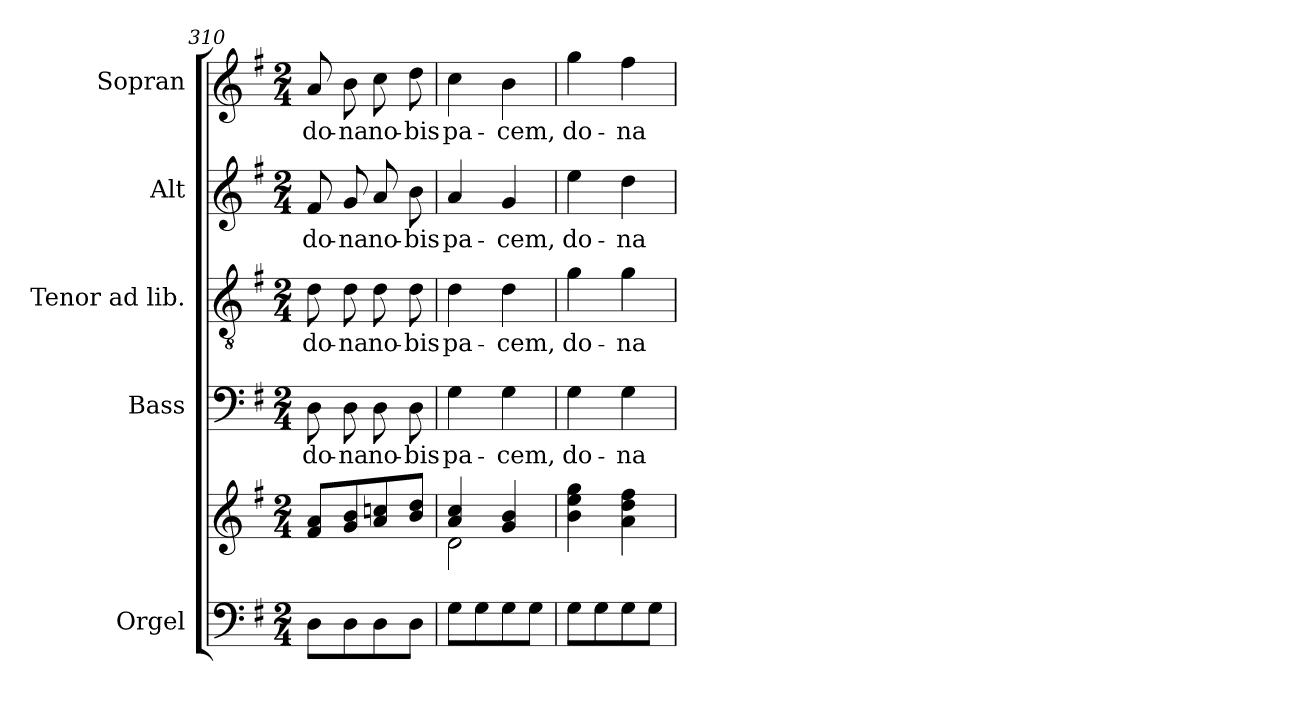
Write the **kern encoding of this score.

**kern	**kern	**kern	**text	**kern	**text	**kern	**text	**kern	**text
*part5	*part5	*part4	*part4	*part3	*part3	*part2	*part2	*part1	*part1
*staff6	*staff5	*staff4	*staff4	*staff3	*staff3	*staff2	*staff2	*staff1	*staff1
*I"Orgel	*	*I"Bass	*	*I"Tenor ad lib.	*	*I"Alt	*	*I"Sopran	*
*I'Org.	*	*I'B.	*	*I'T.	*	*I'A.	*	*I'S.	*
!!LO:PB:g=z
*clefF4	*clefG2	*clefF4	*	*clefGv2	*	*clefG2	*	*clefG2	*
*k[f#]	*k[f#]	*k[f#]	*	*k[f#]	*	*k[f#]	*	*k[f#]	*
*G:	*G:	*G:	*	*G:	*	*G:	*	*G:	*
*M2/4	*M2/4	*M2/4	*	*M2/4	*	*M2/4	*	*M2/4	*
=310	=310	=310	=310	=310	=310	=310	=310	=310	=310
!	!	!	!LO:LY:b	!	!LO:LY:b	!	!LO:LY:b	!	!LO:LY:b
8D\L	8f#/ 8a/L	8D\	do-	8d\	do-	8f#/	do-	8a/	do-
!	!	!	!LO:LY:b	!	!LO:LY:b	!	!LO:LY:b	!	!LO:LY:b
8D\	8g/ 8b/	8D\	-na	8d\	-na	8g/	-na	8b\	-na
!	!	!	!LO:LY:b	!	!LO:LY:b	!	!LO:LY:b	!	!LO:LY:b
8D\	8a/ 8ccn/	8D\	no-	8d\	no-	8a/	no-	8cc\	no-
!	!	!	!LO:LY:b	!	!LO:LY:b	!	!LO:LY:b	!	!LO:LY:b
8D\J	8b/ 8dd/J	8D\	-bis	8d\	-bis	8b\	-bis	8dd\	-bis
=311	=311	=311	=311	=311	=311	=311	=311	=311	=311
*	*^	*	*	*	*	*	*	*	*
!	!	!	!	!LO:LY:b	!	!LO:LY:b	!	!LO:LY:b	!	!LO:LY:b
8G\L	4a/ 4cc/	2d\	4G\	pa-	4d\	pa-	4a/	pa-	4cc\	pa-
8G\	.	.	.	.	.	.	.	.	.	.
!	!	!	!	!LO:LY:b	!	!LO:LY:b	!	!LO:LY:b	!	!LO:LY:b
8G\	4g/ 4b/	.	4G\	-cem,	4d\	-cem,	4g/	-cem,	4b\	-cem,
8G\J	.	.	.	.	.	.	.	.	.	.
*	*v	*v	*	*	*	*	*	*	*	*
=312	=312	=312	=312	=312	=312	=312	=312	=312	=312
!	!	!	!LO:LY:b	!	!LO:LY:b	!	!LO:LY:b	!	!LO:LY:b
8G\L	4b\ 4ee\ 4gg\	4G\	do-	4g\	do-	4ee\	do-	4gg\	do-
8G\	.	.	.	.	.	.	.	.	.
!	!	!	!LO:LY:b	!	!LO:LY:b	!	!LO:LY:b	!	!LO:LY:b
8G\	4a\ 4dd\ 4ff#\	4G\	-na	4g\	-na	4dd\	-na	4ff#\	-na
8G\J	.	.	.	.	.	.	.	.	.
=	=	=	=	=	=	=	=	=	=
*-	*-	*-	*-	*-	*-	*-	*-	*-	*-
